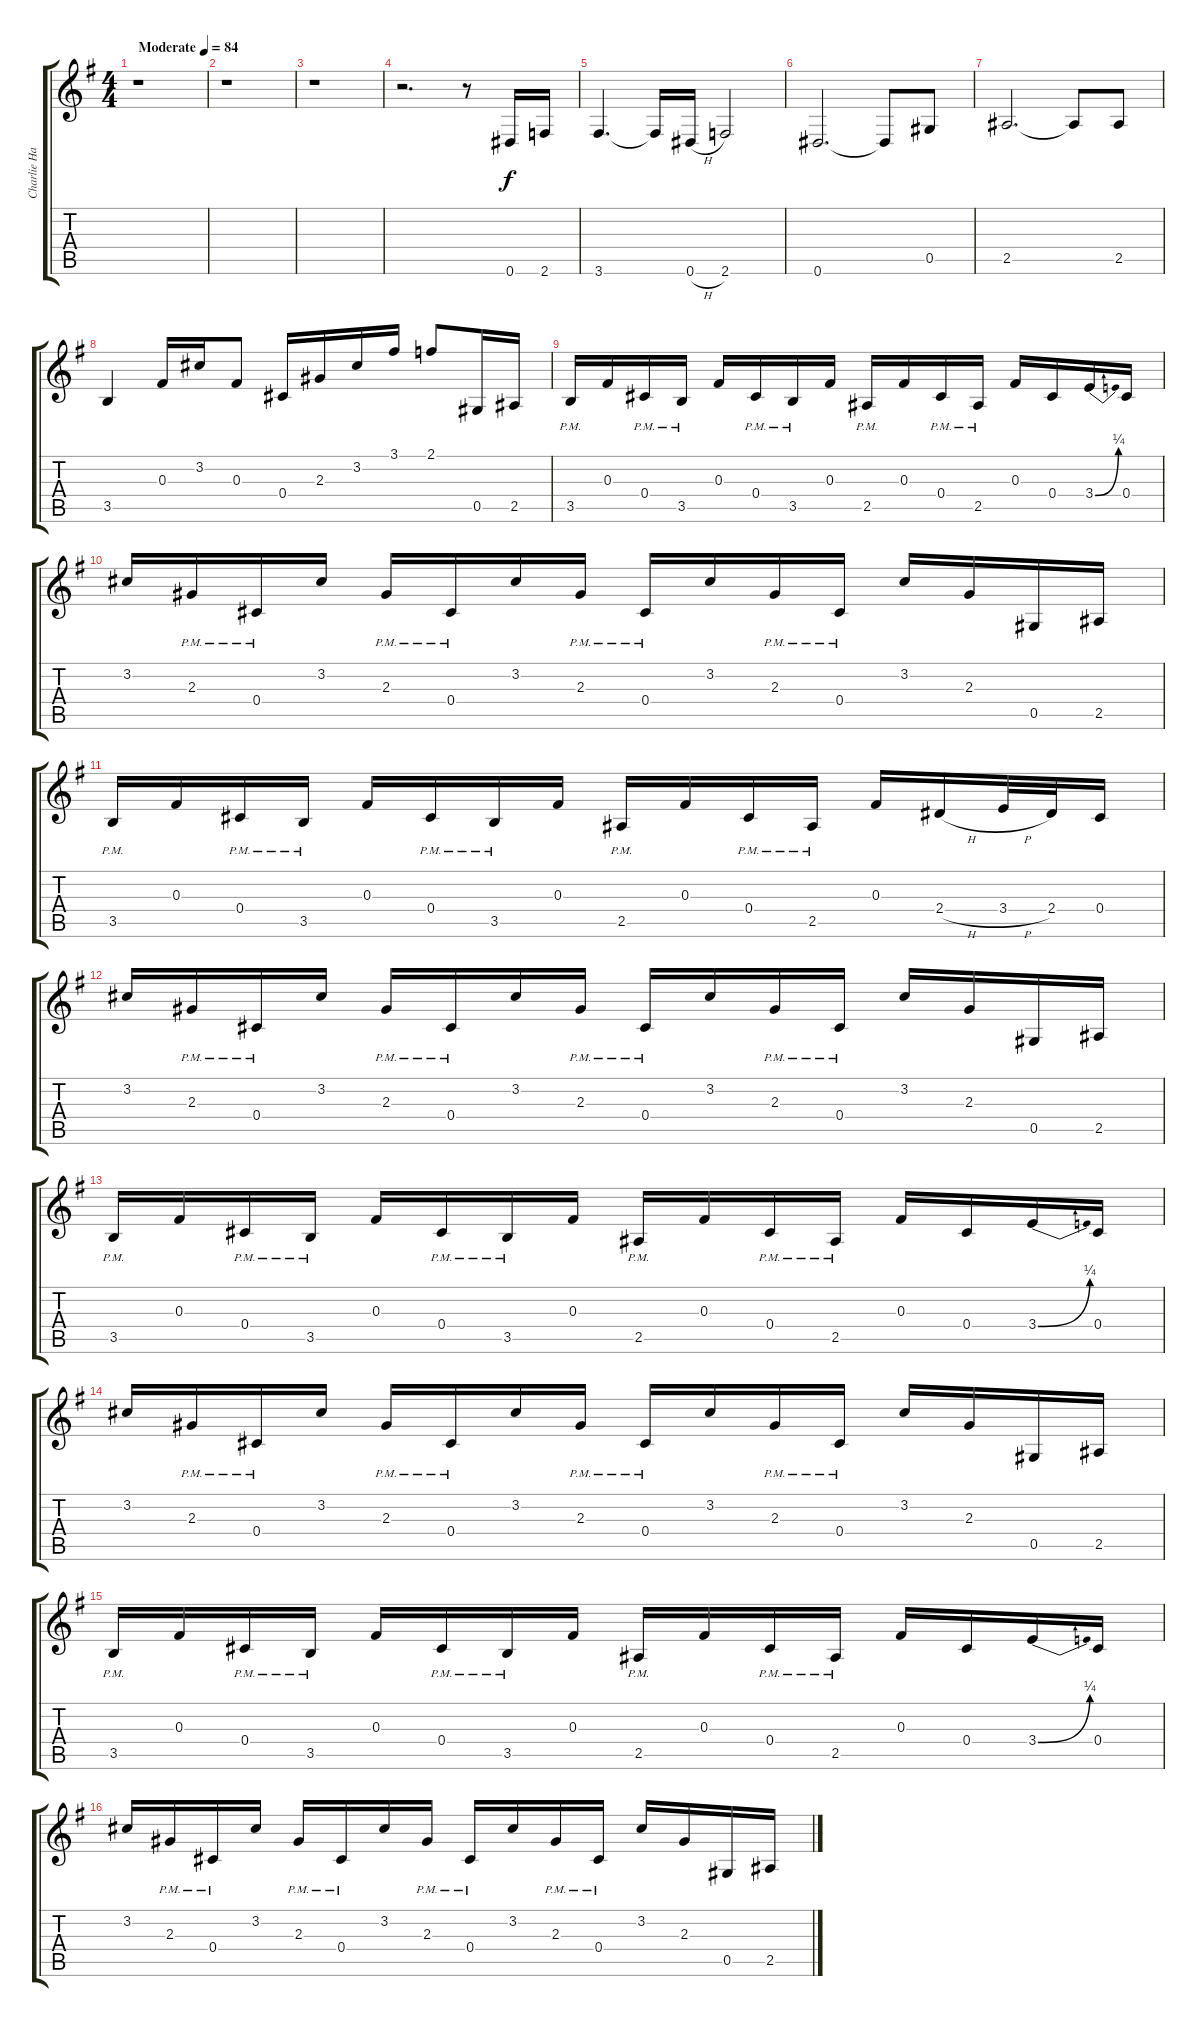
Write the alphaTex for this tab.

\track ("Charlie Hargrett Guitar" "Charlie Ha") {instrument overdrivenguitar}
\staff {score tabs}
\tuning (Eb4 Bb3 Gb3 Db3 Ab2 Eb2) {hide}
\ts (4 4)
\tempo (84 "Moderate")
\clef g2
\ks g
r.1{dy f instrument overdrivenguitar} |
r.1 |
r.1 |
r.2{d} r.8 0.6.16 2.6.16 |
3.6.4{d} 3.6{t}.16 0.6{h}.16 2.6.2 |
0.6.2{d} 0.6{t}.8 0.5.8 |
2.5.2{d} 2.5{t}.8 2.5.8 |
3.5.4 0.3.16 3.2.16 0.3.8 0.4.16 2.3.16 3.2.16 3.1.16 2.1.8 0.5.16{volume 7 balance 0 instrument overdrivenguitar} 2.5.16 |
3.5{pm}.16 0.3.16 0.4{pm}.16 3.5{pm}.16 0.3.16 0.4{pm}.16 3.5{pm}.16 0.3.16 2.5{pm}.16 0.3.16 0.4{pm}.16 2.5{pm}.16 0.3.16 0.4.16 3.4{be (bend 0 0 60 1)}.16 0.4.16 |
3.2.16 2.3{pm}.16 0.4{pm}.16 3.2.16 2.3{pm}.16 0.4{pm}.16 3.2.16 2.3{pm}.16 0.4{pm}.16 3.2.16 2.3{pm}.16 0.4{pm}.16 3.2.16 2.3.16 0.5.16 2.5.16 |
3.5{pm}.16 0.3.16 0.4{pm}.16 3.5{pm}.16 0.3.16 0.4{pm}.16 3.5{pm}.16 0.3.16 2.5{pm}.16 0.3.16 0.4{pm}.16 2.5{pm}.16 0.3.16 2.4{h}.16 3.4{h}.32 2.4.32 0.4.16 |
3.2.16 2.3{pm}.16 0.4{pm}.16 3.2.16 2.3{pm}.16 0.4{pm}.16 3.2.16 2.3{pm}.16 0.4{pm}.16 3.2.16 2.3{pm}.16 0.4{pm}.16 3.2.16 2.3.16 0.5.16 2.5.16 |
3.5{pm}.16 0.3.16 0.4{pm}.16 3.5{pm}.16 0.3.16 0.4{pm}.16 3.5{pm}.16 0.3.16 2.5{pm}.16 0.3.16 0.4{pm}.16 2.5{pm}.16 0.3.16 0.4.16 3.4{be (bend 0 0 60 1)}.16 0.4.16 |
3.2.16 2.3{pm}.16 0.4{pm}.16 3.2.16 2.3{pm}.16 0.4{pm}.16 3.2.16 2.3{pm}.16 0.4{pm}.16 3.2.16 2.3{pm}.16 0.4{pm}.16 3.2.16 2.3.16 0.5.16 2.5.16 |
3.5{pm}.16 0.3.16 0.4{pm}.16 3.5{pm}.16 0.3.16 0.4{pm}.16 3.5{pm}.16 0.3.16 2.5{pm}.16 0.3.16 0.4{pm}.16 2.5{pm}.16 0.3.16 0.4.16 3.4{be (bend 0 0 60 1)}.16 0.4.16 |
3.2.16 2.3{pm}.16 0.4{pm}.16 3.2.16 2.3{pm}.16 0.4{pm}.16 3.2.16 2.3{pm}.16 0.4{pm}.16 3.2.16 2.3{pm}.16 0.4{pm}.16 3.2.16 2.3.16 0.5.16 2.5.16
